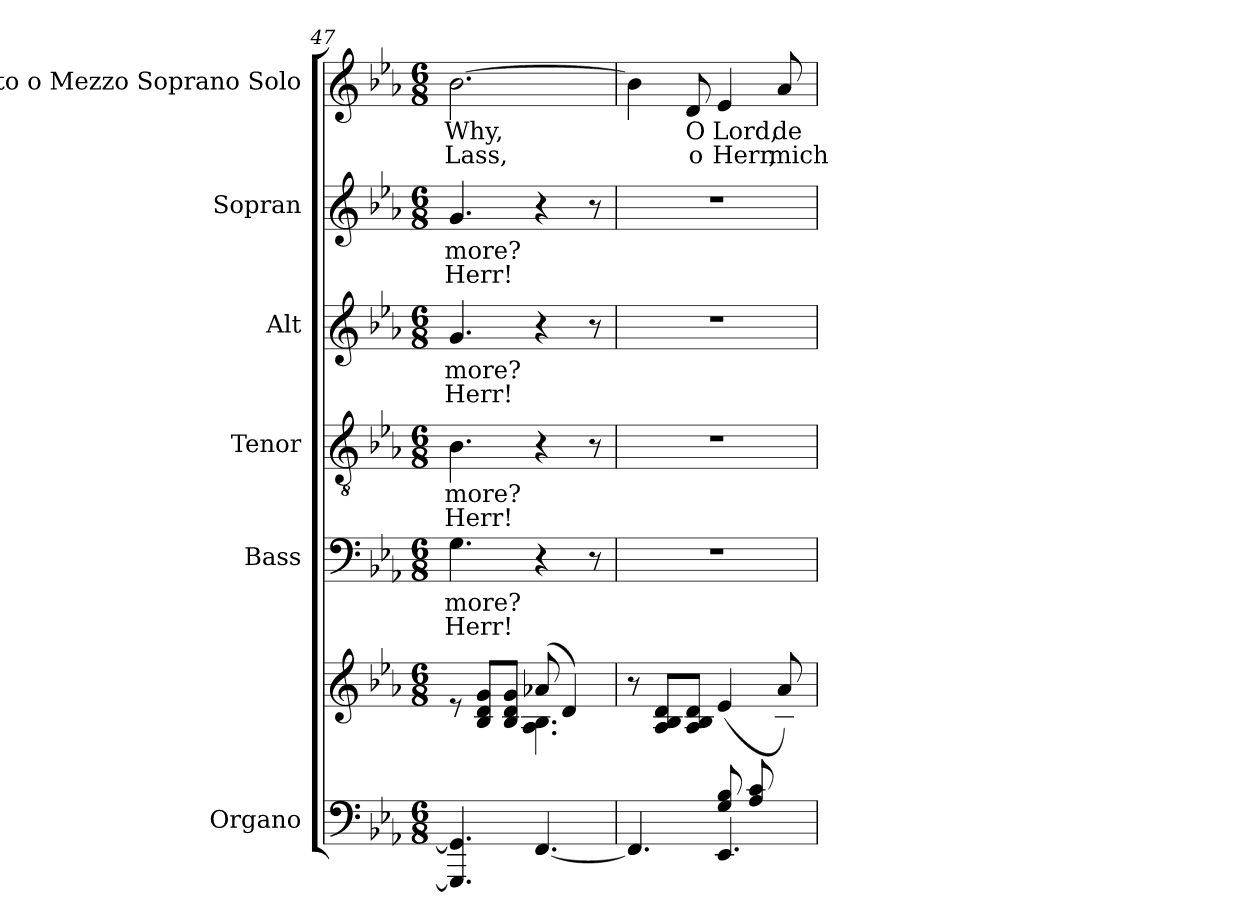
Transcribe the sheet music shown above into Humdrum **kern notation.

**kern	**kern	**kern	**text	**text	**kern	**text	**text	**kern	**text	**text	**kern	**text	**text	**kern	**text	**text
*part6	*part6	*part5	*part5	*part5	*part4	*part4	*part4	*part3	*part3	*part3	*part2	*part2	*part2	*part1	*part1	*part1
*staff7	*staff6	*staff5	*staff5	*staff5	*staff4	*staff4	*staff4	*staff3	*staff3	*staff3	*staff2	*staff2	*staff2	*staff1	*staff1	*staff1
*I"Organo	*	*I"Bass	*	*	*I"Tenor	*	*	*I"Alt	*	*	*I"Sopran	*	*	*I"Alto o Mezzo Soprano Solo	*	*
*	*	*I'B	*	*	*I'T	*	*	*I'A	*	*	*I'S	*	*	*I'S o l o	*	*
*clefF4	*clefG2	*clefF4	*	*	*clefGv2	*	*	*clefG2	*	*	*clefG2	*	*	*clefG2	*	*
*k[b-e-a-]	*k[b-e-a-]	*k[b-e-a-]	*	*	*k[b-e-a-]	*	*	*k[b-e-a-]	*	*	*k[b-e-a-]	*	*	*k[b-e-a-]	*	*
*E-:	*E-:	*E-:	*	*	*E-:	*	*	*E-:	*	*	*E-:	*	*	*E-:	*	*
*M6/8	*M6/8	*M6/8	*	*	*M6/8	*	*	*M6/8	*	*	*M6/8	*	*	*M6/8	*	*
=47	=47	=47	=47	=47	=47	=47	=47	=47	=47	=47	=47	=47	=47	=47	=47	=47
*	*^	*	*	*	*	*	*	*	*	*	*	*	*	*	*	*
4.GGG/] 4.GG/]	8re	4.ryy	4.G\	more?	Herr!	4.B-\	more?	Herr!	4.g/	more?	Herr!	4.g/	more?	Herr!	[2.b-\	Why,	Lass,
.	8B-/ 8d/ 8g/L	.	.	.	.	.	.	.	.	.	.	.	.	.	.	.	.
.	8B-/ 8d/ 8g/J	.	.	.	.	.	.	.	.	.	.	.	.	.	.	.	.
[4.FF/	(>8a-X/	4.A-\ 4.B-\	4r	.	.	4r	.	.	4r	.	.	4r	.	.	.	.	.
.	4d/)	.	.	.	.	.	.	.	.	.	.	.	.	.	.	.	.
.	.	.	8r	.	.	8r	.	.	8r	.	.	8r	.	.	.	.	.
=48	=48	=48	=48	=48	=48	=48	=48	=48	=48	=48	=48	=48	=48	=48	=48	=48	=48
*^	*	*	*	*	*	*	*	*	*	*	*	*	*	*	*	*	*
4.FF/]	4.ryy	8r	8ryy	2.r	.	.	2.r	.	.	2.r	.	.	2.r	.	.	4b-\]	.	.
*	*	*v	*v	*	*	*	*	*	*	*	*	*	*	*	*	*	*	*
.	.	8A-/ 8B-/ 8d/L	.	.	.	.	.	.	.	.	.	.	.	.	.	.	.
.	.	8A-/ 8B-/ 8d/J	.	.	.	.	.	.	.	.	.	.	.	.	8d/	O	o
4.EE-/	8G/ 8B-/L	(>4e-/	.	.	.	.	.	.	.	.	.	.	.	.	4e-/	Lord,	Herr,
.	8A-/ 8c/	.	.	.	.	.	.	.	.	.	.	.	.	.	.	.	.
*	*	*^	*	*	*	*	*	*	*	*	*	*	*	*	*	*	*
.	8ryy	8a-/)	8c\ 8e-\J	.	.	.	.	.	.	.	.	.	.	.	.	8a-/	de-	mich
*v	*v	*	*	*	*	*	*	*	*	*	*	*	*	*	*	*	*	*
*	*v	*v	*	*	*	*	*	*	*	*	*	*	*	*	*	*	*
=	=	=	=	=	=	=	=	=	=	=	=	=	=	=	=	=
*-	*-	*-	*-	*-	*-	*-	*-	*-	*-	*-	*-	*-	*-	*-	*-	*-
